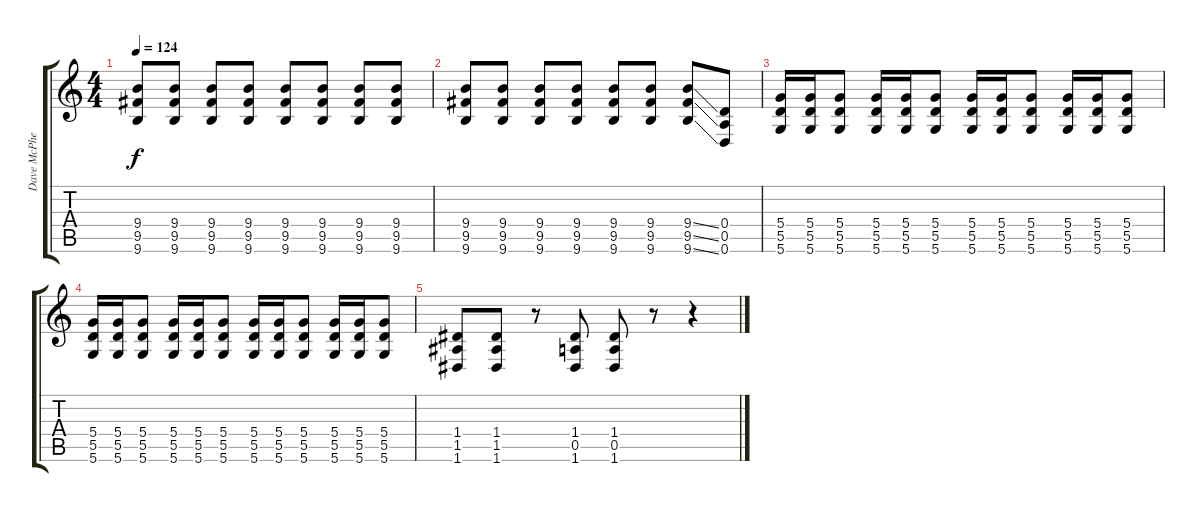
\track ("Dave McPherson - Guitar" "Dave McPhe") {instrument overdrivenguitar}
\staff {score tabs}
\tuning (E4 B3 G3 D3 A2 D2) {hide}
\ts (4 4)
\tempo 124
\clef g2
\ks c
(9.4 9.5 9.6).8{dy f} (9.4 9.5 9.6).8 (9.4 9.5 9.6).8 (9.4 9.5 9.6).8 (9.4 9.5 9.6).8 (9.4 9.5 9.6).8 (9.4 9.5 9.6).8 (9.4 9.5 9.6).8 |
(9.4 9.5 9.6).8 (9.4 9.5 9.6).8 (9.4 9.5 9.6).8 (9.4 9.5 9.6).8 (9.4 9.5 9.6).8 (9.4 9.5 9.6).8 (9.4{ss} 9.5{ss} 9.6{ss}).8 (0.4 0.5 0.6).8 |
(5.4 5.5 5.6).16 (5.4 5.5 5.6).16 (5.4 5.5 5.6).8 (5.4 5.5 5.6).16 (5.4 5.5 5.6).16 (5.4 5.5 5.6).8 (5.4 5.5 5.6).16 (5.4 5.5 5.6).16 (5.4 5.5 5.6).8 (5.4 5.5 5.6).16 (5.4 5.5 5.6).16 (5.4 5.5 5.6).8 |
(5.4 5.5 5.6).16 (5.4 5.5 5.6).16 (5.4 5.5 5.6).8 (5.4 5.5 5.6).16 (5.4 5.5 5.6).16 (5.4 5.5 5.6).8 (5.4 5.5 5.6).16 (5.4 5.5 5.6).16 (5.4 5.5 5.6).8 (5.4 5.5 5.6).16 (5.4 5.5 5.6).16 (5.4 5.5 5.6).8 |
(1.4 1.5 1.6).8 (1.4 1.5 1.6).8 r.8 (1.4 0.5 1.6).8 (1.4 0.5 1.6).8 r.8 r.4
